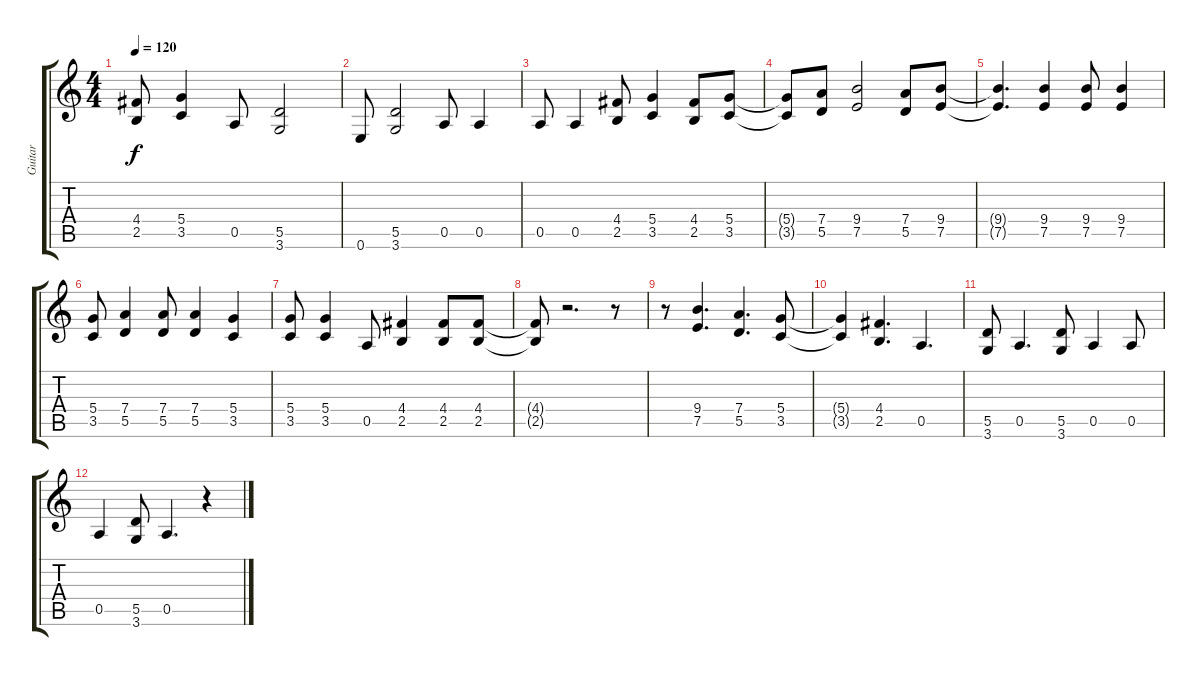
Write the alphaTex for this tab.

\track ("Guitar" "Guitar") {instrument distortionguitar}
\staff {score tabs}
\tuning (E4 B3 G3 D3 A2 E2) {hide}
\ts (4 4)
\tempo 120
\clef g2
\ks c
(4.4 2.5).8{dy f} (5.4 3.5).4 0.5.8 (5.5 3.6).2 |
0.6.8 (5.5 3.6).2 0.5.8 0.5.4 |
0.5.8 0.5.4 (4.4 2.5).8 (5.4 3.5).4 (4.4 2.5).8 (5.4 3.5).8 |
(5.4{t} 3.5{t}).8 (7.4 5.5).8 (9.4 7.5).2 (7.4 5.5).8 (9.4 7.5).8 |
(9.4{t} 7.5{t}).4{d} (9.4 7.5).4 (9.4 7.5).8 (9.4 7.5).4 |
(5.4 3.5).8 (7.4 5.5).4 (7.4 5.5).8 (7.4 5.5).4 (5.4 3.5).4 |
(5.4 3.5).8 (5.4 3.5).4 0.5.8 (4.4 2.5).4 (4.4 2.5).8 (4.4 2.5).8 |
(4.4{t} 2.5{t}).8 r.2{d} r.8 |
r.8 (9.4 7.5).4{d} (7.4 5.5).4{d} (5.4 3.5).8 |
(5.4{t} 3.5{t}).4 (4.4 2.5).4{d} 0.5.4{d} |
(5.5 3.6).8 0.5.4{d} (5.5 3.6).8 0.5.4 0.5.8 |
0.5.4 (5.5 3.6).8 0.5.4{d} r.4
